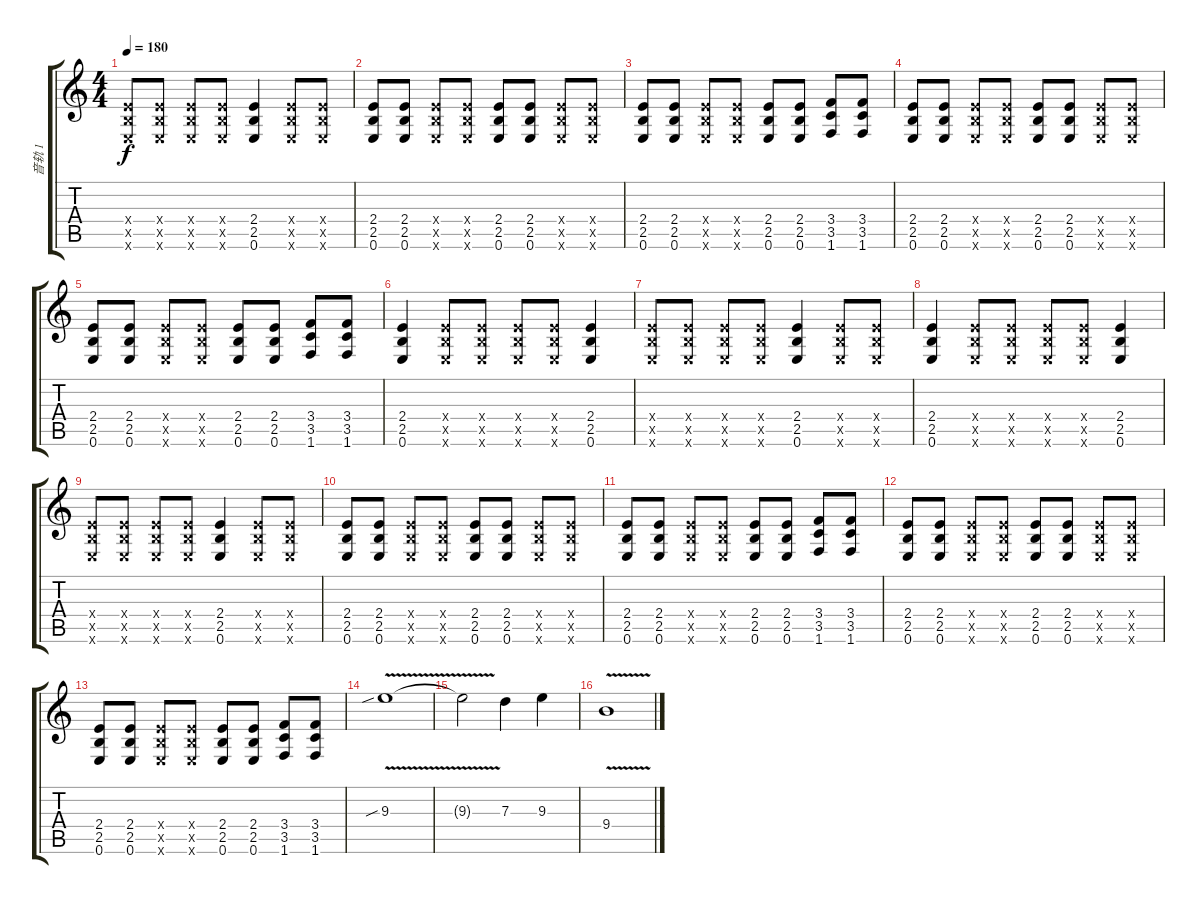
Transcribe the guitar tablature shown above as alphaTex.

\track ("音轨 1" "音轨 1") {instrument overdrivenguitar}
\staff {score tabs}
\tuning (E4 B3 G3 D3 A2 E2) {hide}
\ts (4 4)
\tempo 180
\clef g2
\ks c
(2.4{x} 2.5{x} 0.6{x}).8{dy f} (2.4{x} 2.5{x} 0.6{x}).8 (2.4{x} 2.5{x} 0.6{x}).8 (2.4{x} 2.5{x} 0.6{x}).8 (2.4 2.5 0.6).4 (2.4{x} 2.5{x} 0.6{x}).8 (2.4{x} 2.5{x} 0.6{x}).8 |
(2.4 2.5 0.6).8 (2.4 2.5 0.6).8 (2.4{x} 2.5{x} 0.6{x}).8 (2.4{x} 2.5{x} 0.6{x}).8 (2.4 2.5 0.6).8 (2.4 2.5 0.6).8 (2.4{x} 2.5{x} 0.6{x}).8 (2.4{x} 2.5{x} 0.6{x}).8 |
(2.4 2.5 0.6).8 (2.4 2.5 0.6).8 (2.4{x} 2.5{x} 0.6{x}).8 (2.4{x} 2.5{x} 0.6{x}).8 (2.4 2.5 0.6).8 (2.4 2.5 0.6).8 (3.4 3.5 1.6).8 (3.4 3.5 1.6).8 |
(2.4 2.5 0.6).8 (2.4 2.5 0.6).8 (2.4{x} 2.5{x} 0.6{x}).8 (2.4{x} 2.5{x} 0.6{x}).8 (2.4 2.5 0.6).8 (2.4 2.5 0.6).8 (2.4{x} 2.5{x} 0.6{x}).8 (2.4{x} 2.5{x} 0.6{x}).8 |
(2.4 2.5 0.6).8 (2.4 2.5 0.6).8 (2.4{x} 2.5{x} 0.6{x}).8 (2.4{x} 2.5{x} 0.6{x}).8 (2.4 2.5 0.6).8 (2.4 2.5 0.6).8 (3.4 3.5 1.6).8 (3.4 3.5 1.6).8 |
(2.4 2.5 0.6).4 (2.4{x} 2.5{x} 0.6{x}).8 (2.4{x} 2.5{x} 0.6{x}).8 (2.4{x} 2.5{x} 0.6{x}).8 (2.4{x} 2.5{x} 0.6{x}).8 (2.4 2.5 0.6).4 |
(2.4{x} 2.5{x} 0.6{x}).8 (2.4{x} 2.5{x} 0.6{x}).8 (2.4{x} 2.5{x} 0.6{x}).8 (2.4{x} 2.5{x} 0.6{x}).8 (2.4 2.5 0.6).4 (2.4{x} 2.5{x} 0.6{x}).8 (2.4{x} 2.5{x} 0.6{x}).8 |
(2.4 2.5 0.6).4 (2.4{x} 2.5{x} 0.6{x}).8 (2.4{x} 2.5{x} 0.6{x}).8 (2.4{x} 2.5{x} 0.6{x}).8 (2.4{x} 2.5{x} 0.6{x}).8 (2.4 2.5 0.6).4 |
(2.4{x} 2.5{x} 0.6{x}).8 (2.4{x} 2.5{x} 0.6{x}).8 (2.4{x} 2.5{x} 0.6{x}).8 (2.4{x} 2.5{x} 0.6{x}).8 (2.4 2.5 0.6).4 (2.4{x} 2.5{x} 0.6{x}).8 (2.4{x} 2.5{x} 0.6{x}).8 |
(2.4 2.5 0.6).8 (2.4 2.5 0.6).8 (2.4{x} 2.5{x} 0.6{x}).8 (2.4{x} 2.5{x} 0.6{x}).8 (2.4 2.5 0.6).8 (2.4 2.5 0.6).8 (2.4{x} 2.5{x} 0.6{x}).8 (2.4{x} 2.5{x} 0.6{x}).8 |
(2.4 2.5 0.6).8 (2.4 2.5 0.6).8 (2.4{x} 2.5{x} 0.6{x}).8 (2.4{x} 2.5{x} 0.6{x}).8 (2.4 2.5 0.6).8 (2.4 2.5 0.6).8 (3.4 3.5 1.6).8 (3.4 3.5 1.6).8 |
(2.4 2.5 0.6).8 (2.4 2.5 0.6).8 (2.4{x} 2.5{x} 0.6{x}).8 (2.4{x} 2.5{x} 0.6{x}).8 (2.4 2.5 0.6).8 (2.4 2.5 0.6).8 (2.4{x} 2.5{x} 0.6{x}).8 (2.4{x} 2.5{x} 0.6{x}).8 |
(2.4 2.5 0.6).8 (2.4 2.5 0.6).8 (2.4{x} 2.5{x} 0.6{x}).8 (2.4{x} 2.5{x} 0.6{x}).8 (2.4 2.5 0.6).8 (2.4 2.5 0.6).8 (3.4 3.5 1.6).8 (3.4 3.5 1.6).8 |
9.3{v sib}.1 |
9.3{t}.2 7.3.4 9.3.4 |
9.4{v}.1
